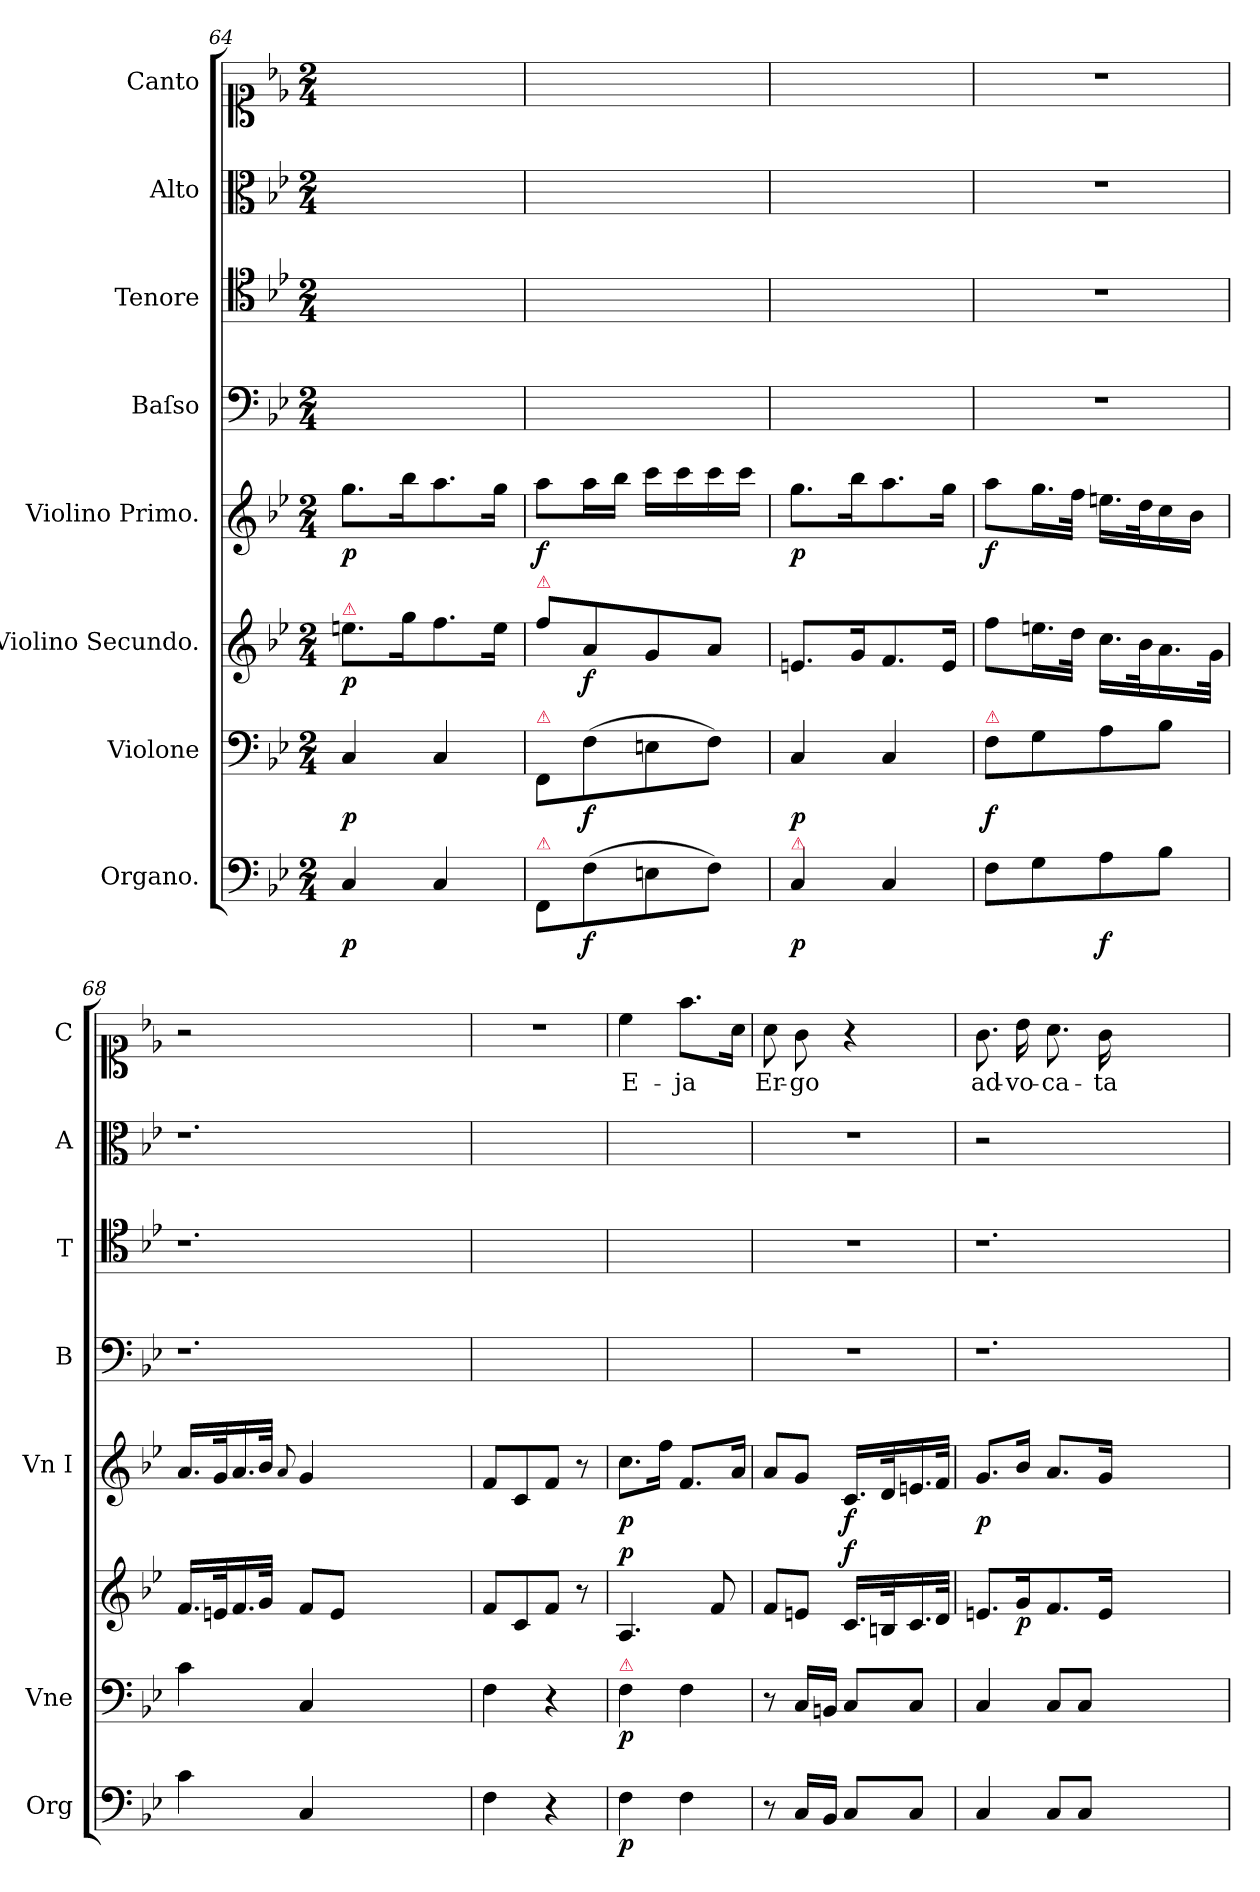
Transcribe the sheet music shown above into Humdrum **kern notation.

**kern	**dynam	**kern	**dynam	**kern	**dynam	**kern	**dynam	**kern	**kern	**kern	**kern	**text
*part8	*part8	*part7	*part7	*part6	*part6	*part5	*part5	*part4	*part3	*part2	*part1	*part1
*staff8	*staff8	*staff7	*staff7	*staff6	*staff6	*staff5	*staff5	*staff4	*staff3	*staff2	*staff1	*staff1
*I"Organo.	*	*I"Violone	*	*I"Violino Secundo.	*	*I"Violino Primo.	*	*I"Baſso	*I"Tenore	*I"Alto	*I"Canto	*
*I'Org	*	*I'Vne	*	*	*	*I'Vn I	*	*I'B	*I'T	*I'A	*I'C	*
*clefF4	*	*clefF4	*	*clefG2	*	*clefG2	*	*clefF4	*clefC4	*clefC3	*clefC1	*
*k[b-e-]	*	*k[b-e-]	*	*k[b-e-]	*	*k[b-e-]	*	*k[b-e-]	*k[b-e-]	*k[b-e-]	*k[b-e-]	*
*g:	*	*g:	*	*g:	*	*g:	*	*g:	*g:	*g:	*g:	*
*M2/4	*	*M2/4	*	*M2/4	*	*M2/4	*	*M2/4	*M2/4	*M2/4	*M2/4	*
=64	=64	=64	=64	=64	=64	=64	=64	=64	=64	=64	=64	=64
!	!	!	!	!LO:TX:a:color=crimson:t=⚠	!	!	!	!	!	!	!	!
!	!LO:DY:b	!	!	!	!	!	!LO:DY:b	!	!	!	!	!
4C/	p	4C/	p	8.een\L	p	8.gg\L	p	2ryy	2ryy	2ryy	2ryy	.
.	.	.	.	16gg\K	.	16bb-\K	.	.	.	.	.	.
4C/	.	4C/	.	8.ff\	.	8.aa\	.	.	.	.	.	.
.	.	.	.	16ee\Jk	.	16gg\Jk	.	.	.	.	.	.
=65	=65	=65	=65	=65	=65	=65	=65	=65	=65	=65	=65	=65
!	!	!	!	!LO:TX:a:color=crimson:t=⚠	!	!	!	!	!	!	!	!
!	!	!LO:TX:a:color=crimson:t=⚠	!	!	!	!	!	!	!	!	!	!
!LO:TX:a:color=crimson:t=⚠	!	!	!	!	!	!	!	!	!	!	!	!
!	!	!	!	!	!	!	!LO:DY:b	!	!	!	!	!
8FF/L	.	8FF/L	.	8ff\L	.	8aa\L	f	2ryy	2ryy	2ryy	2ryy	.
!	!LO:DY:b	!	!	!	!	!	!	!	!	!	!	!
(>8F\	f	(8F\	f	8a/	f	16aa\L	.	.	.	.	.	.
.	.	.	.	.	.	16bb-\JJ	.	.	.	.	.	.
8En\	.	8En\	.	8g/	.	16ccc\LL	.	.	.	.	.	.
.	.	.	.	.	.	16ccc\	.	.	.	.	.	.
8F\J)	.	8F\J)	.	8a/J	.	16ccc\	.	.	.	.	.	.
.	.	.	.	.	.	16ccc\JJ	.	.	.	.	.	.
=66	=66	=66	=66	=66	=66	=66	=66	=66	=66	=66	=66	=66
!LO:TX:a:color=crimson:t=⚠	!	!	!	!	!	!	!	!	!	!	!	!
!	!LO:DY:b	!	!	!	!	!	!LO:DY:b	!	!	!	!	!
4C/	p	4C/	p	8.en/L	.	8.gg\L	p	2ryy	2ryy	2ryy	2ryy	.
.	.	.	.	16g/K	.	16bb-\K	.	.	.	.	.	.
4C/	.	4C/	.	8.f/	.	8.aa\	.	.	.	.	.	.
.	.	.	.	16e/Jk	.	16gg\Jk	.	.	.	.	.	.
=67	=67	=67	=67	=67	=67	=67	=67	=67	=67	=67	=67	=67
!	!	!LO:TX:a:color=crimson:t=⚠	!	!	!	!	!	!	!	!	!	!
!	!	!	!	!	!	!	!LO:DY:b	!	!	!	!	!
8F\L	.	8F\L	f	8ff\L	.	8aa\L	f	2r	2r	2r	2r	.
8G\	.	8G\	.	16.een\L	.	16.gg\L	.	.	.	.	.	.
.	.	.	.	32dd\JJk	.	32ff\JJk	.	.	.	.	.	.
!	!LO:DY:b	!	!	!	!	!	!	!	!	!	!	!
8A\	f	8A\	.	16.cc\LL	.	16.een\LL	.	.	.	.	.	.
.	.	.	.	32b-\K	.	32dd\K	.	.	.	.	.	.
8B-\J	.	8B-\J	.	16.a\	.	16cc\	.	.	.	.	.	.
.	.	.	.	.	.	16b-\JJ	.	.	.	.	.	.
.	.	.	.	32g\JJk	.	.	.	.	.	.	.	.
=68	=68	=68	=68	=68	=68	=68	=68	=68	=68	=68	=68	=68
4c\	.	4c\	.	16.f/LL	.	16.a/LL	.	1.r	1.r	1.r	2r	.
.	.	.	.	32en/K	.	32g/K	.	.	.	.	.	.
.	.	.	.	16.f/	.	16.a/	.	.	.	.	.	.
.	.	.	.	32g/JJk	.	32b-/JJk	.	.	.	.	.	.
.	.	.	.	.	.	8qqa/	.	.	.	.	.	.
4C/	.	4C/	.	8f/L	.	4g/	.	.	.	.	.	.
.	.	.	.	8e/J	.	.	.	.	.	.	.	.
1ryy	.	1ryy	.	1ryy	.	1ryy	.	.	.	.	1ryy	.
=69	=69	=69	=69	=69	=69	=69	=69	=69	=69	=69	=69	=69
4F\	.	4F\	.	8f/L	.	8f/L	.	2ryy	2ryy	2ryy	2r	.
.	.	.	.	8c/	.	8c/	.	.	.	.	.	.
4r	.	4r	.	8f/J	.	8f/J	.	.	.	.	.	.
.	.	.	.	8r	.	8r	.	.	.	.	.	.
=70	=70	=70	=70	=70	=70	=70	=70	=70	=70	=70	=70	=70
!	!	!LO:TX:a:color=crimson:t=⚠	!	!	!	!	!	!	!	!	!	!
!	!LO:DY:b	!	!	!	!LO:DY:a	!	!LO:DY:b	!	!	!	!	!
4F\	p	4F\	p	4.A/	p	8.cc\L	p	2ryy	2ryy	2ryy	4cc\	E-
.	.	.	.	.	.	16ff\Jk	.	.	.	.	.	.
4F\	.	4F\	.	.	.	8.f/L	.	.	.	.	8.ff\L	-ja
.	.	.	.	8f/	.	.	.	.	.	.	.	.
.	.	.	.	.	.	16a/Jk	.	.	.	.	16a\Jk	.
=71	=71	=71	=71	=71	=71	=71	=71	=71	=71	=71	=71	=71
8r	.	8r	.	8f/L	.	8a/L	.	2r	2r	2r	8a\	Er-
16C/LL	.	16C/LL	.	8en/J	.	8g/J	.	.	.	.	8g\	-go
16BB-/JJ	.	16BBn/JJ	.	.	.	.	.	.	.	.	.	.
!	!	!	!	!	!LO:DY:a	!	!LO:DY:b	!	!	!	!	!
8C/L	.	8C/L	.	16.c/LL	f	16.c/LL	f	.	.	.	4r	.
.	.	.	.	32Bn/K	.	32d/K	.	.	.	.	.	.
8C/J	.	8C/J	.	16.c/	.	16.en/	.	.	.	.	.	.
.	.	.	.	32d/JJk	.	32f/JJk	.	.	.	.	.	.
=72	=72	=72	=72	=72	=72	=72	=72	=72	=72	=72	=72	=72
!	!	!	!	!	!	!	!LO:DY:b	!	!	!	!	!
4C/	.	4C/	.	8.en/L	.	8.g/L	p	1.r	1.r	2r	8.g\	ad-
.	.	.	.	16g/K	p	16b-/Jk	.	.	.	.	16b-\	-vo-
8C/L	.	8C/L	.	8.f/	.	8.a/L	.	.	.	.	8.a\	-ca-
8C/J	.	8C/J	.	.	.	.	.	.	.	.	.	.
.	.	.	.	16e/Jk	.	16g/Jk	.	.	.	.	16g\	-ta
1ryy	.	1ryy	.	1ryy	.	1ryy	.	.	.	1ryy	1ryy	.
=	=	=	=	=	=	=	=	=	=	=	=	=
*-	*-	*-	*-	*-	*-	*-	*-	*-	*-	*-	*-	*-
